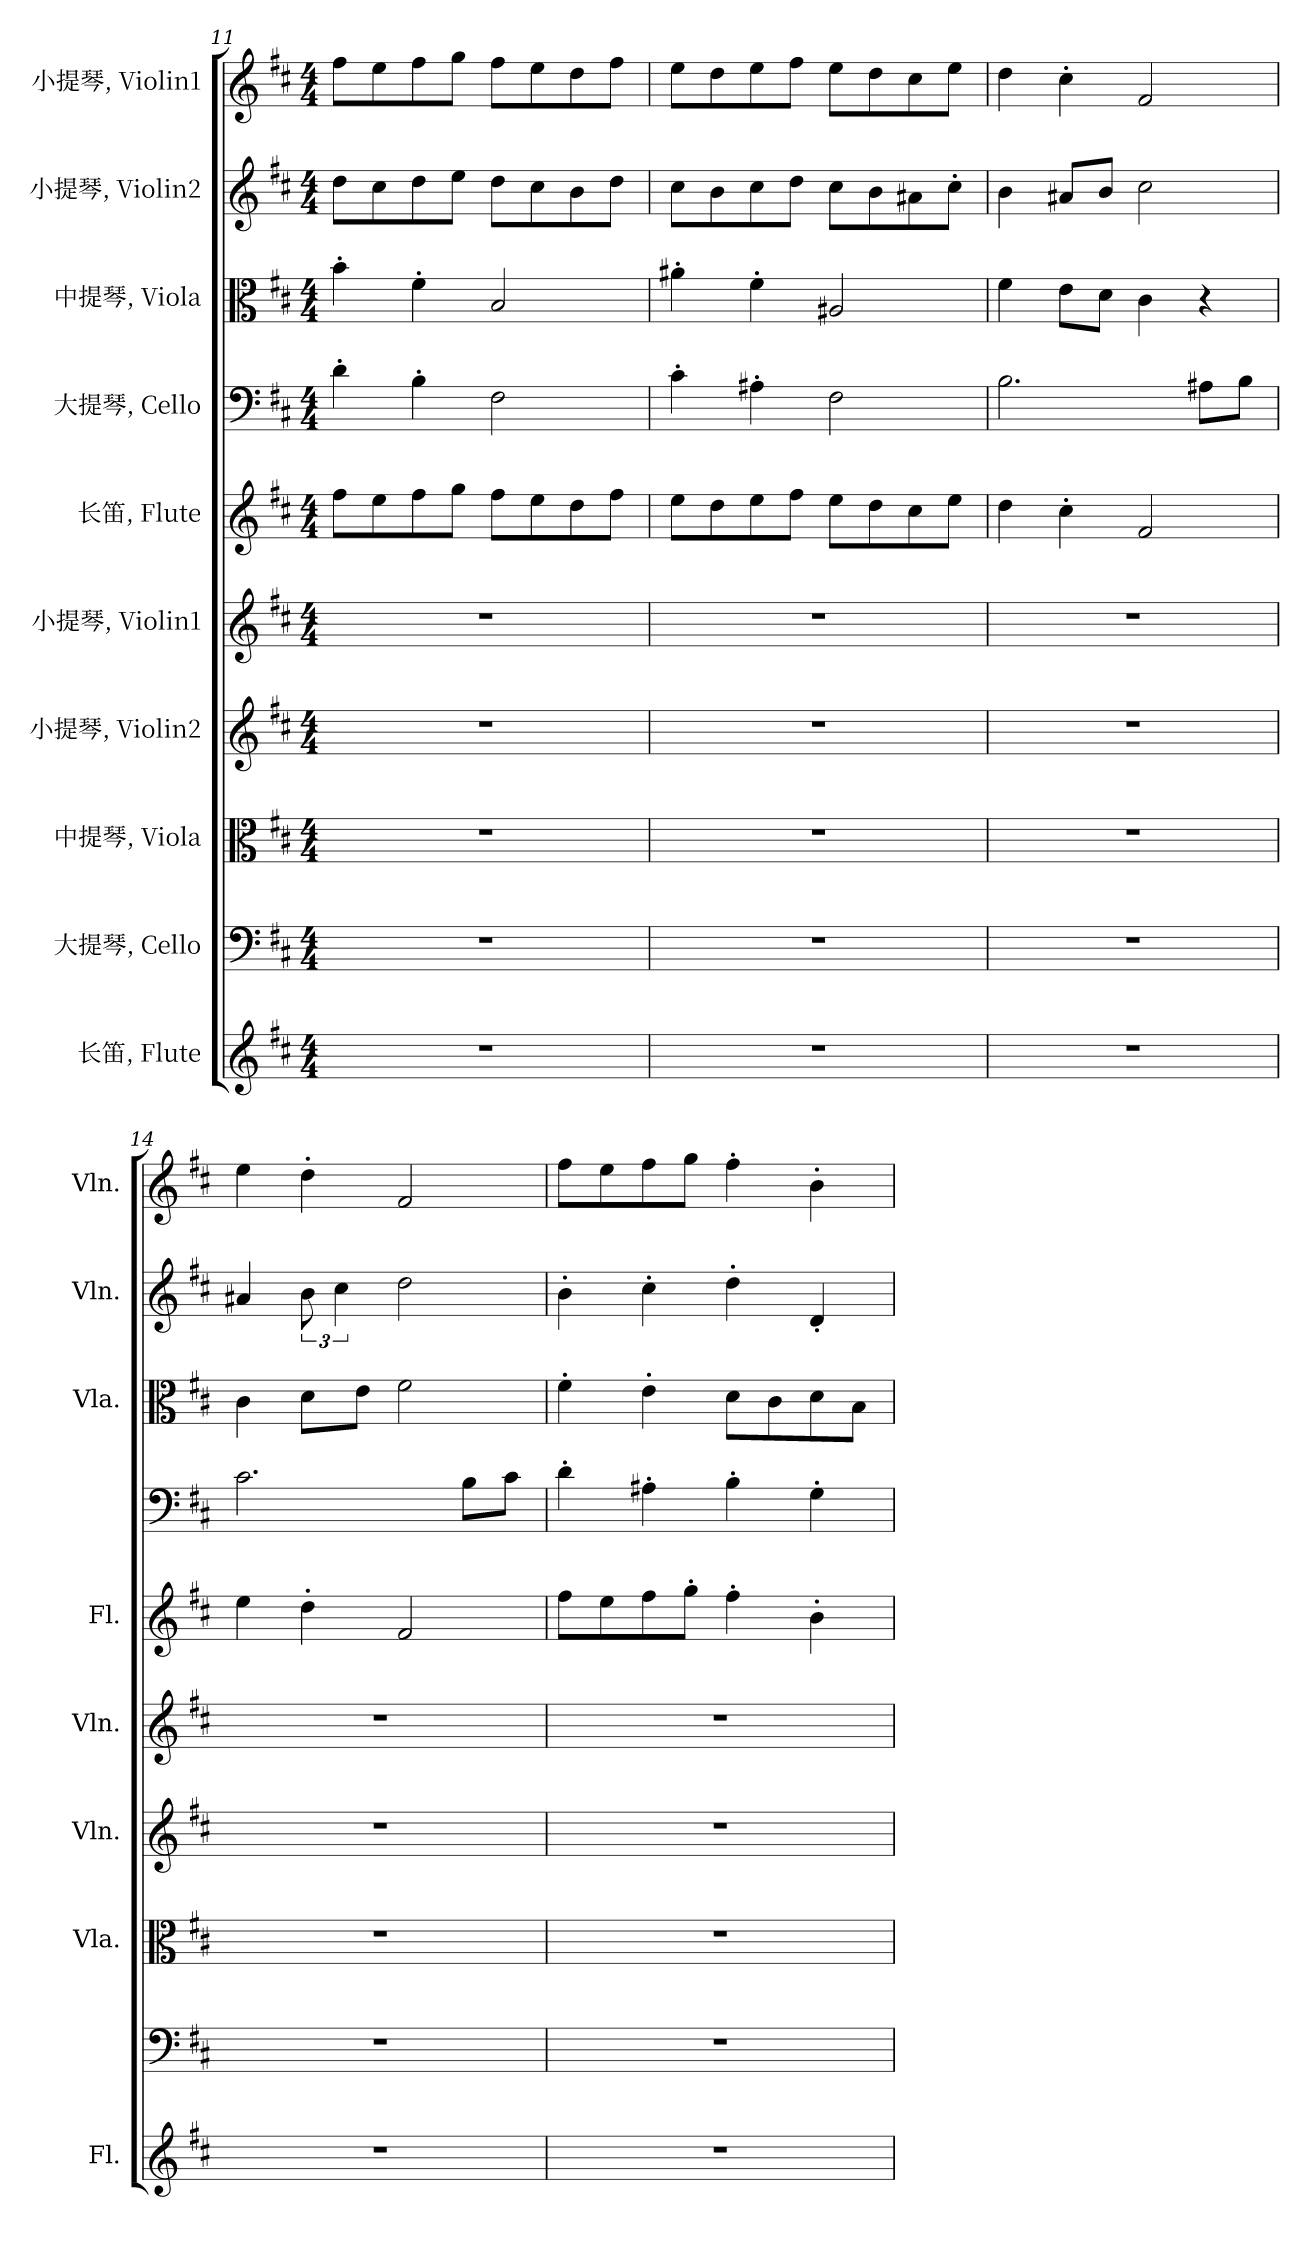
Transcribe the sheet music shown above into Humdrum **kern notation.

**kern	**kern	**kern	**kern	**kern	**kern	**kern	**kern	**kern	**kern
*part10	*part9	*part8	*part7	*part6	*part5	*part4	*part3	*part2	*part1
*staff10	*staff9	*staff8	*staff7	*staff6	*staff5	*staff4	*staff3	*staff2	*staff1
*I"长笛, Flute	*I"大提琴, Cello	*I"中提琴, Viola	*I"小提琴, Violin2	*I"小提琴, Violin1	*I"长笛, Flute	*I"大提琴, Cello	*I"中提琴, Viola	*I"小提琴, Violin2	*I"小提琴, Violin1
*I'Fl.	*	*I'Vla.	*I'Vln.	*I'Vln.	*I'Fl.	*	*I'Vla.	*I'Vln.	*I'Vln.
!!LO:PB:g=z
*clefG2	*clefF4	*clefC3	*clefG2	*clefG2	*clefG2	*clefF4	*clefC3	*clefG2	*clefG2
*k[f#c#]	*k[f#c#]	*k[f#c#]	*k[f#c#]	*k[f#c#]	*k[f#c#]	*k[f#c#]	*k[f#c#]	*k[f#c#]	*k[f#c#]
*M4/4	*M4/4	*M4/4	*M4/4	*M4/4	*M4/4	*M4/4	*M4/4	*M4/4	*M4/4
=11	=11	=11	=11	=11	=11	=11	=11	=11	=11
1r	1r	1r	1r	1r	8ff#\L	4d'\	4b'\	8dd\L	8ff#\L
.	.	.	.	.	8ee\	.	.	8cc#\	8ee\
.	.	.	.	.	8ff#\	4B'\	4f#'\	8dd\	8ff#\
.	.	.	.	.	8gg\J	.	.	8ee\J	8gg\J
.	.	.	.	.	8ff#\L	2F#\	2B/	8dd\L	8ff#\L
.	.	.	.	.	8ee\	.	.	8cc#\	8ee\
.	.	.	.	.	8dd\	.	.	8b\	8dd\
.	.	.	.	.	8ff#\J	.	.	8dd\J	8ff#\J
=12	=12	=12	=12	=12	=12	=12	=12	=12	=12
1r	1r	1r	1r	1r	8ee\L	4c#'\	4a#X'\	8cc#\L	8ee\L
.	.	.	.	.	8dd\	.	.	8b\	8dd\
.	.	.	.	.	8ee\	4A#X'\	4f#'\	8cc#\	8ee\
.	.	.	.	.	8ff#\J	.	.	8dd\J	8ff#\J
.	.	.	.	.	8ee\L	2F#\	2A#X/	8cc#\L	8ee\L
.	.	.	.	.	8dd\	.	.	8b\	8dd\
.	.	.	.	.	8cc#\	.	.	8a#X\	8cc#\
.	.	.	.	.	8ee\J	.	.	8cc#'\J	8ee\J
=13	=13	=13	=13	=13	=13	=13	=13	=13	=13
1r	1r	1r	1r	1r	4dd\	2.B\	4f#\	4b\	4dd\
.	.	.	.	.	4cc#'\	.	8e\L	8a#X/L	4cc#'\
.	.	.	.	.	.	.	8d\J	8b/J	.
.	.	.	.	.	2f#/	.	4c#\	2cc#\	2f#/
.	.	.	.	.	.	8A#X\L	4r	.	.
.	.	.	.	.	.	8B\J	.	.	.
=14	=14	=14	=14	=14	=14	=14	=14	=14	=14
1r	1r	1r	1r	1r	4ee\	2.c#\	4c#\	4a#X/	4ee\
.	.	.	.	.	4dd'\	.	8d\L	12b\	4dd'\
.	.	.	.	.	.	.	.	6cc#\	.
.	.	.	.	.	.	.	8e\J	.	.
.	.	.	.	.	2f#/	.	2f#\	2dd\	2f#/
.	.	.	.	.	.	8B\L	.	.	.
.	.	.	.	.	.	8c#\J	.	.	.
=15	=15	=15	=15	=15	=15	=15	=15	=15	=15
1r	1r	1r	1r	1r	8ff#\L	4d'\	4f#'\	4b'\	8ff#\L
.	.	.	.	.	8ee\	.	.	.	8ee\
.	.	.	.	.	8ff#\	4A#X'\	4e'\	4cc#'\	8ff#\
.	.	.	.	.	8gg'\J	.	.	.	8gg\J
.	.	.	.	.	4ff#'\	4B'\	8d\L	4dd'\	4ff#'\
.	.	.	.	.	.	.	8c#\	.	.
.	.	.	.	.	4b'\	4G'\	8d\	4d'/	4b'\
.	.	.	.	.	.	.	8B\J	.	.
=	=	=	=	=	=	=	=	=	=
*-	*-	*-	*-	*-	*-	*-	*-	*-	*-
